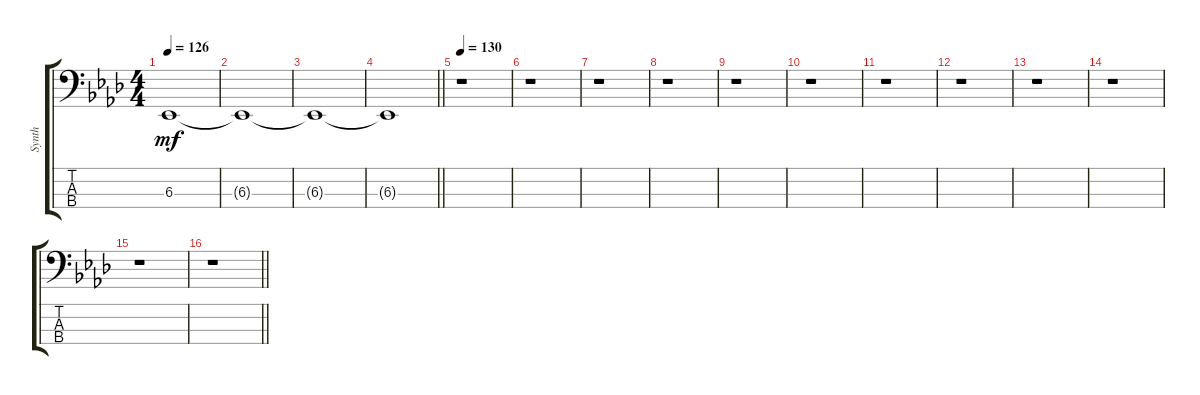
\track ("Synth" "Synth") {instrument lead2sawtooth}
\staff {score tabs}
\tuning (G2 D2 A1 E1) {hide}
\ts (4 4)
\tempo 126
\clef f4
\ks ab
6.3{t}.1{dy mf} |
6.3{t}.1 |
6.3{t}.1 |
\barLineRight lightlight
6.3{t}.1 |
\tempo 130
r.1 |
r.1 |
r.1 |
r.1 |
r.1 |
r.1 |
r.1 |
r.1 |
r.1 |
r.1 |
r.1 |
\barLineRight lightlight
r.1
